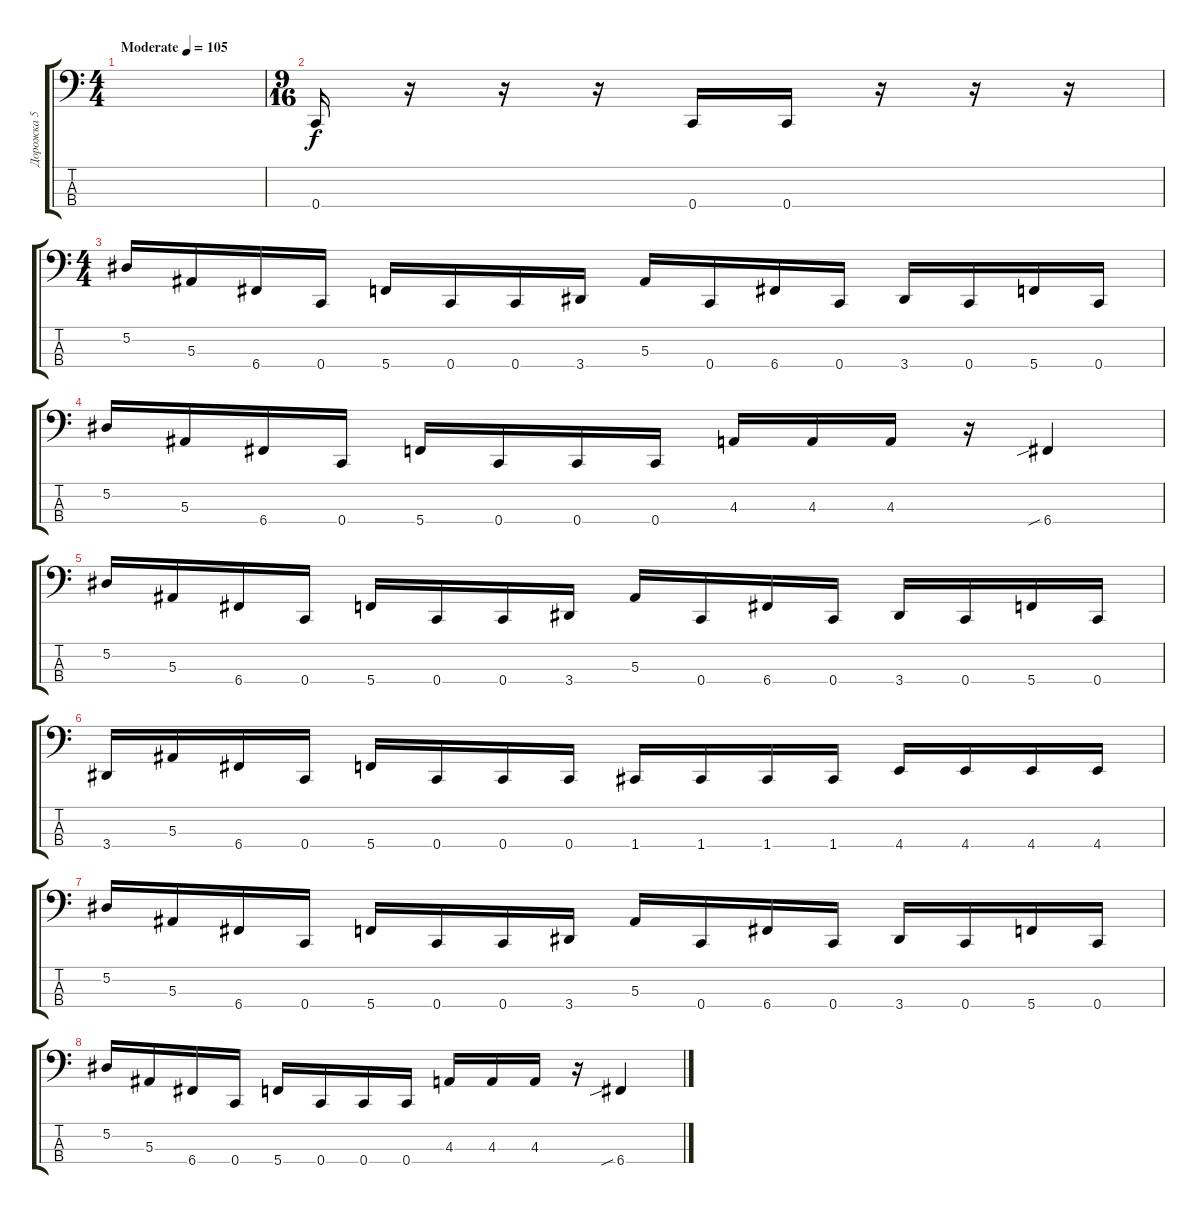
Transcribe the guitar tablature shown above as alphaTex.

\track ("Дорожка 5" "Дорожка 5") {instrument electricbassfinger}
\staff {score tabs}
\tuning (Eb2 Bb1 F1 C1) {hide}
\ts (4 4)
\tempo (105 "Moderate")
\clef f4
\ks c
|
\ts (9 16)
0.4.16 r.16 r.16 r.16 0.4.16 0.4.16 r.16 r.16 r.16 |
\ts (4 4)
5.2.16 5.3.16 6.4.16 0.4.16 5.4.16 0.4.16 0.4.16 3.4.16 5.3.16 0.4.16 6.4.16 0.4.16 3.4.16 0.4.16 5.4.16 0.4.16 |
5.2.16 5.3.16 6.4.16 0.4.16 5.4.16 0.4.16 0.4.16 0.4.16 4.3.16 4.3.16 4.3.16 r.16 6.4{sib}.4 |
5.2.16 5.3.16 6.4.16 0.4.16 5.4.16 0.4.16 0.4.16 3.4.16 5.3.16 0.4.16 6.4.16 0.4.16 3.4.16 0.4.16 5.4.16 0.4.16 |
3.4.16 5.3.16 6.4.16 0.4.16 5.4.16 0.4.16 0.4.16 0.4.16 1.4.16 1.4.16 1.4.16 1.4.16 4.4.16 4.4.16 4.4.16 4.4.16 |
5.2.16 5.3.16 6.4.16 0.4.16 5.4.16 0.4.16 0.4.16 3.4.16 5.3.16 0.4.16 6.4.16 0.4.16 3.4.16 0.4.16 5.4.16 0.4.16 |
5.2.16 5.3.16 6.4.16 0.4.16 5.4.16 0.4.16 0.4.16 0.4.16 4.3.16 4.3.16 4.3.16 r.16 6.4{sib}.4
